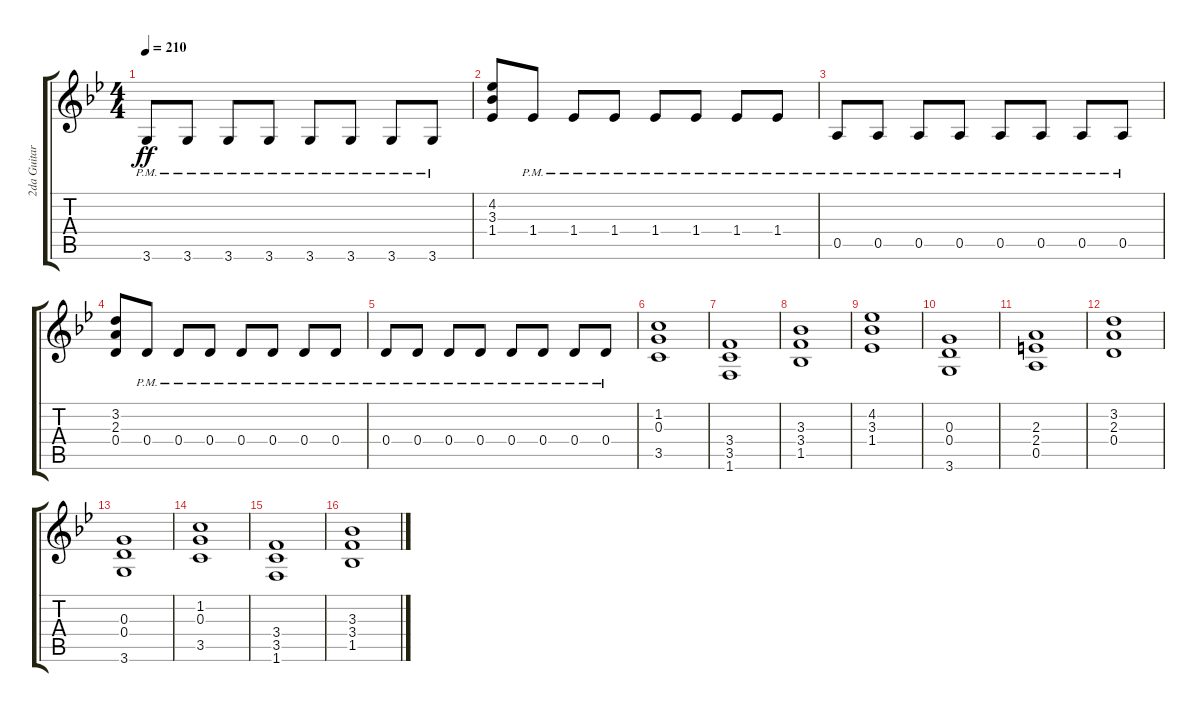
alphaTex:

\track ("2da Guitarra" "2da Guitar") {instrument overdrivenguitar}
\staff {score tabs}
\tuning (E4 B3 G3 D3 A2 E2) {hide}
\ts (4 4)
\tempo 210
\clef g2
\ks gminor
3.6{pm}.8{dy ff} 3.6{pm}.8 3.6{pm}.8 3.6{pm}.8 3.6{pm}.8 3.6{pm}.8 3.6{pm}.8 3.6{pm}.8 |
(4.2 3.3 1.4).8 1.4{pm}.8 1.4{pm}.8 1.4{pm}.8 1.4{pm}.8 1.4{pm}.8 1.4{pm}.8 1.4{pm}.8 |
0.5{pm}.8 0.5{pm}.8 0.5{pm}.8 0.5{pm}.8 0.5{pm}.8 0.5{pm}.8 0.5{pm}.8 0.5{pm}.8 |
(3.2 2.3 0.4).8 0.4{pm}.8 0.4{pm}.8 0.4{pm}.8 0.4{pm}.8 0.4{pm}.8 0.4{pm}.8 0.4{pm}.8 |
0.4{pm}.8 0.4{pm}.8 0.4{pm}.8 0.4{pm}.8 0.4{pm}.8 0.4{pm}.8 0.4{pm}.8 0.4{pm}.8 |
(1.2 0.3 3.5).1 |
(3.4 3.5 1.6).1 |
(3.3 3.4 1.5).1 |
(4.2 3.3 1.4).1 |
(0.3 0.4 3.6).1 |
(2.3 2.4 0.5).1 |
(3.2 2.3 0.4).1 |
(0.3 0.4 3.6).1 |
(1.2 0.3 3.5).1 |
(3.4 3.5 1.6).1 |
(3.3 3.4 1.5).1
